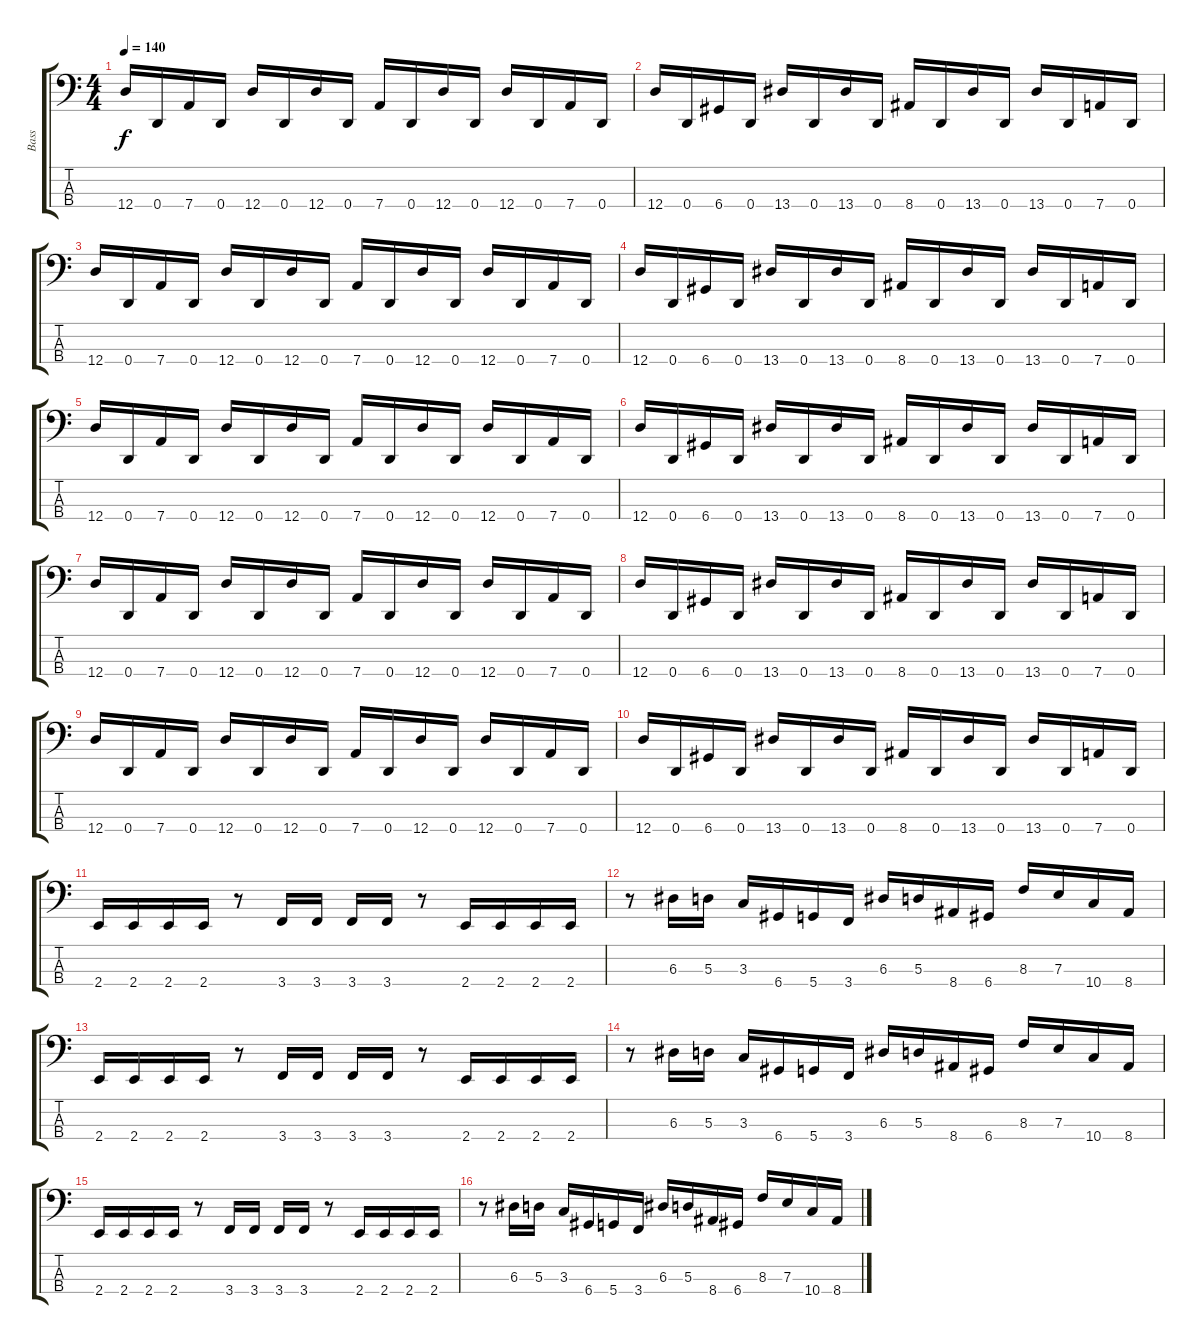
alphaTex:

\track ("Bass" "Bass") {instrument electricbasspick}
\staff {score tabs}
\tuning (G2 D2 A1 D1) {hide}
\ts (4 4)
\tempo 140
\clef f4
\ks c
12.4.16{dy f} 0.4.16 7.4.16 0.4.16 12.4.16 0.4.16 12.4.16 0.4.16 7.4.16 0.4.16 12.4.16 0.4.16 12.4.16 0.4.16 7.4.16 0.4.16 |
12.4.16 0.4.16 6.4.16 0.4.16 13.4.16 0.4.16 13.4.16 0.4.16 8.4.16 0.4.16 13.4.16 0.4.16 13.4.16 0.4.16 7.4.16 0.4.16 |
12.4.16 0.4.16 7.4.16 0.4.16 12.4.16 0.4.16 12.4.16 0.4.16 7.4.16 0.4.16 12.4.16 0.4.16 12.4.16 0.4.16 7.4.16 0.4.16 |
12.4.16 0.4.16 6.4.16 0.4.16 13.4.16 0.4.16 13.4.16 0.4.16 8.4.16 0.4.16 13.4.16 0.4.16 13.4.16 0.4.16 7.4.16 0.4.16 |
12.4.16 0.4.16 7.4.16 0.4.16 12.4.16 0.4.16 12.4.16 0.4.16 7.4.16 0.4.16 12.4.16 0.4.16 12.4.16 0.4.16 7.4.16 0.4.16 |
12.4.16 0.4.16 6.4.16 0.4.16 13.4.16 0.4.16 13.4.16 0.4.16 8.4.16 0.4.16 13.4.16 0.4.16 13.4.16 0.4.16 7.4.16 0.4.16 |
12.4.16 0.4.16 7.4.16 0.4.16 12.4.16 0.4.16 12.4.16 0.4.16 7.4.16 0.4.16 12.4.16 0.4.16 12.4.16 0.4.16 7.4.16 0.4.16 |
12.4.16 0.4.16 6.4.16 0.4.16 13.4.16 0.4.16 13.4.16 0.4.16 8.4.16 0.4.16 13.4.16 0.4.16 13.4.16 0.4.16 7.4.16 0.4.16 |
12.4.16 0.4.16 7.4.16 0.4.16 12.4.16 0.4.16 12.4.16 0.4.16 7.4.16 0.4.16 12.4.16 0.4.16 12.4.16 0.4.16 7.4.16 0.4.16 |
12.4.16 0.4.16 6.4.16 0.4.16 13.4.16 0.4.16 13.4.16 0.4.16 8.4.16 0.4.16 13.4.16 0.4.16 13.4.16 0.4.16 7.4.16 0.4.16 |
2.4.16 2.4.16 2.4.16 2.4.16 r.8 3.4.16 3.4.16 3.4.16 3.4.16 r.8 2.4.16 2.4.16 2.4.16 2.4.16 |
r.8 6.3.16 5.3.16 3.3.16 6.4.16 5.4.16 3.4.16 6.3.16 5.3.16 8.4.16 6.4.16 8.3.16 7.3.16 10.4.16 8.4.16 |
2.4.16 2.4.16 2.4.16 2.4.16 r.8 3.4.16 3.4.16 3.4.16 3.4.16 r.8 2.4.16 2.4.16 2.4.16 2.4.16 |
r.8 6.3.16 5.3.16 3.3.16 6.4.16 5.4.16 3.4.16 6.3.16 5.3.16 8.4.16 6.4.16 8.3.16 7.3.16 10.4.16 8.4.16 |
2.4.16 2.4.16 2.4.16 2.4.16 r.8 3.4.16 3.4.16 3.4.16 3.4.16 r.8 2.4.16 2.4.16 2.4.16 2.4.16 |
r.8 6.3.16 5.3.16 3.3.16 6.4.16 5.4.16 3.4.16 6.3.16 5.3.16 8.4.16 6.4.16 8.3.16 7.3.16 10.4.16 8.4.16
